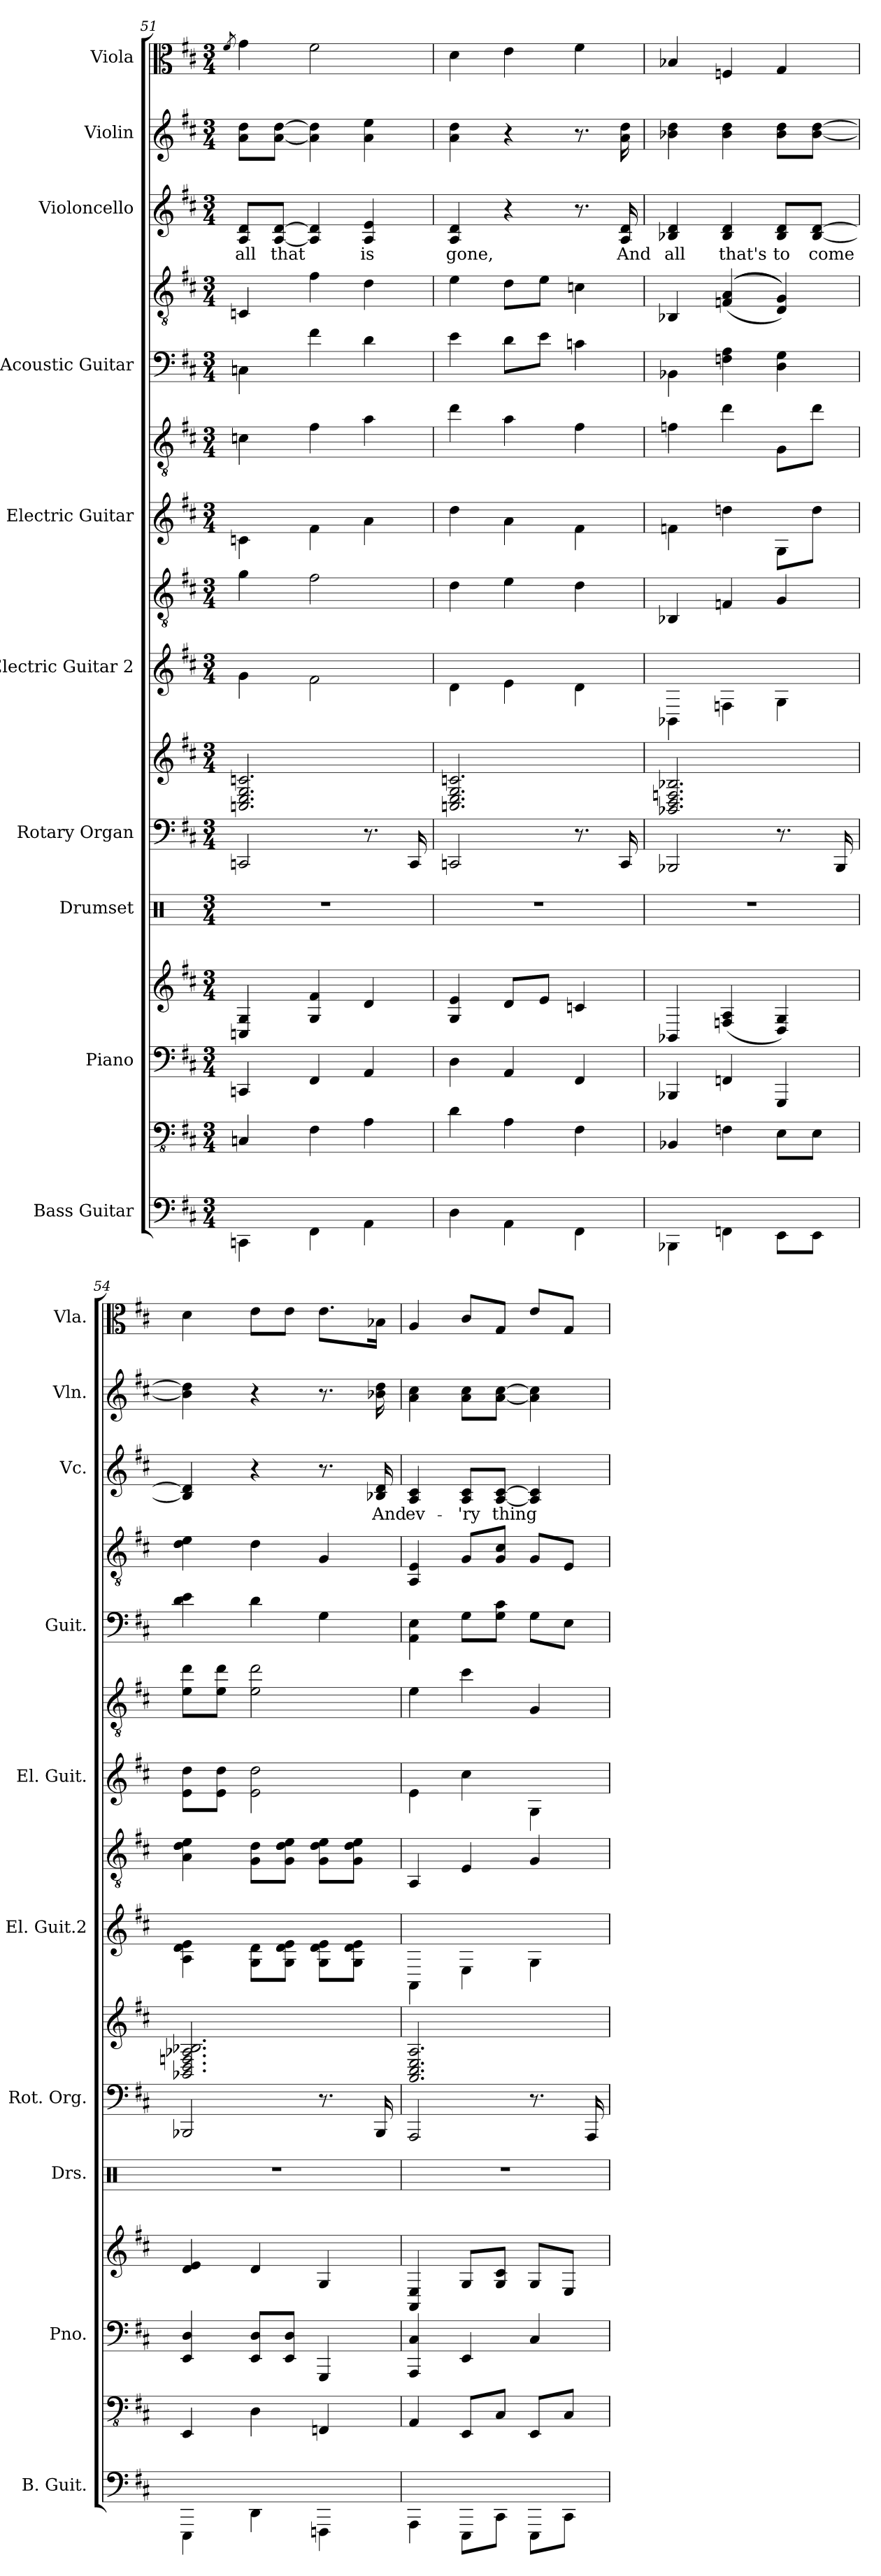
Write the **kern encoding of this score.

**kern	**kern	**kern	**kern	**kern	**kern	**kern	**kern	**kern	**kern	**kern	**kern	**kern	**kern	**text	**kern	**kern
*part10	*part10	*part9	*part9	*part8	*part7	*part7	*part6	*part6	*part5	*part5	*part4	*part4	*part3	*part3	*part2	*part1
*staff16	*staff15	*staff14	*staff13	*staff12	*staff11	*staff10	*staff9	*staff8	*staff7	*staff6	*staff5	*staff4	*staff3	*staff3	*staff2	*staff1
*I"Bass Guitar	*	*I"Piano	*	*I"Drumset	*I"Rotary Organ	*	*I"Electric Guitar 2	*	*I"Electric Guitar	*	*I"Acoustic Guitar	*	*I"Violoncello	*	*I"Violin	*I"Viola
*I'B. Guit.	*	*I'Pno.	*	*I'Drs.	*I'Rot. Org.	*	*I'El. Guit.2	*	*I'El. Guit.	*	*I'Guit.	*	*I'Vc.	*	*I'Vln.	*I'Vla.
*	*clefFv4	*clefF4	*clefG2	*clefX	*clefF4	*clefG2	*	*clefGv2	*	*clefGv2	*	*clefGv2	*clefG2	*	*clefG2	*clefC3
*k[f#c#]	*k[f#c#]	*k[f#c#]	*k[f#c#]	*k[]	*k[f#c#]	*k[f#c#]	*k[f#c#]	*k[f#c#]	*k[f#c#]	*k[f#c#]	*k[f#c#]	*k[f#c#]	*k[f#c#]	*	*k[f#c#]	*k[f#c#]
*M3/4	*M3/4	*M3/4	*M3/4	*M3/4	*M3/4	*M3/4	*M3/4	*M3/4	*M3/4	*M3/4	*M3/4	*M3/4	*M3/4	*	*M3/4	*M3/4
=51	=51	=51	=51	=51	=51	=51	=51	=51	=51	=51	=51	=51	=51	=51	=51	=51
.	.	.	.	.	.	.	.	.	.	.	.	.	.	.	.	8qf#/
4CCn\	4CCn/	4CCn/	4Cn/ 4G/	2.r	2CCn/	2.Cn/ 2.E/ 2.G/ 2.cn/	4g\	4g\	4cn\	4cn\	4Cn\	4Cn/	8A/ 8d/L	all	8a\ 8dd\L	4g\
.	.	.	.	.	.	.	.	.	.	.	.	.	[8A/ [8d/J	that	[8a\ [8dd\J	.
4FF#\	4FF#\	4FF#/	4G/ 4f#/	.	.	.	2f#\	2f#\	4f#\	4f#\	4f#\	4f#\	4A/] 4d/]	.	4a\] 4dd\]	2f#\
4AA\	4AA\	4AA/	4d/	.	8.r	.	.	.	4a\	4a\	4d\	4d\	4A/ 4e/	is	4a\ 4ee\	.
.	.	.	.	.	16CC/	.	.	.	.	.	.	.	.	.	.	.
=52	=52	=52	=52	=52	=52	=52	=52	=52	=52	=52	=52	=52	=52	=52	=52	=52
4D\	4D\	4D\	4G/ 4e/	2.r	2CCn/	2.Cn/ 2.E/ 2.G/ 2.cn/	4d\	4d\	4dd\	4dd\	4e\	4e\	4A/ 4d/	gone,	4a\ 4dd\	4d\
4AA\	4AA\	4AA/	8d/L	.	.	.	4e\	4e\	4a\	4a\	8d\L	8d\L	4r	.	4r	4e\
.	.	.	8e/J	.	.	.	.	.	.	.	8e\J	8e\J	.	.	.	.
4FF#\	4FF#\	4FF#/	4cn/	.	8.r	.	4d\	4d\	4f#\	4f#\	4cn\	4cn\	8.r	.	8.r	4f#\
.	.	.	.	.	16CC/	.	.	.	.	.	.	.	16A/ 16d/	And	16a\ 16dd\	.
=53	=53	=53	=53	=53	=53	=53	=53	=53	=53	=53	=53	=53	=53	=53	=53	=53
4BBB-X\	4BBB-X/	4BBB-X/	4BB-X/	2.r	2BBB-X/	2.BB-X/ 2.D/ 2.Fn/ 2.B-X/	4BB-X\	4BB-X/	4f\	4fn\	4BB-X\	4BB-X/	4B-X/ 4d/	all	4b-X\ 4dd\	4B-X/
4FFn\	4FFn\	4FFn/	(4Fn/ 4A/	.	.	.	4Fn\	4Fn/	4ddn\	4dd\	4Fn\ 4A\	((((4Fn/ 4A/	4B-/ 4d/	that's	4b-\ 4dd\	4Fn/
8EE\L	8EE\L	4GGG/	4D/ 4G/)	.	8.r	.	4G\	4G/	8G\L	8G\L	4D\ 4G\	4D/ 4G/))))	8B-/ 8d/L	to	8b-\ 8dd\L	4G/
8EE\J	8EE\J	.	.	.	.	.	.	.	8dd\J	8dd\J	.	.	[8B-/ [8d/J	come	[8b-\ [8dd\J	.
.	.	.	.	.	16BBB-/	.	.	.	.	.	.	.	.	.	.	.
=54	=54	=54	=54	=54	=54	=54	=54	=54	=54	=54	=54	=54	=54	=54	=54	=54
4EEE\	4EEE/	4EE/ 4D/	4d/ 4e/	2.r	2BBB-X/	2.BB-X/ 2.D/ 2.Fn/ 2.A-X/ 2.B-X/	4A\ 4d\ 4e\	4A\ 4d\ 4e\	8e\ 8dd\L	8e\ 8dd\L	4d\ 4e\	4d\ 4e\	4B-/] 4d/]	.	4b-\] 4dd\]	4d\
.	.	.	.	.	.	.	.	.	8e\ 8dd\J	8e\ 8dd\J	.	.	.	.	.	.
4DD\	4DD\	8EE/ 8D/L	4d/	.	.	.	8G\ 8d\L	8G\ 8d\L	2e\ 2dd\	2e\ 2dd\	4d\	4d\	4r	.	4r	8e\L
.	.	8EE/ 8D/J	.	.	.	.	8G\ 8d\ 8e\J	8G\ 8d\ 8e\J	.	.	.	.	.	.	.	8e\J
4FFFn\	4FFFn/	4GGG/	4G/	.	8.r	.	8G\ 8d\ 8e\L	8G\ 8d\ 8e\L	.	.	4G\	4G/	8.r	.	8.r	8.e\L
.	.	.	.	.	.	.	8G\ 8d\ 8e\J	8G\ 8d\ 8e\J	.	.	.	.	.	.	.	.
.	.	.	.	.	16BBB-/	.	.	.	.	.	.	.	16B-X/ 16d/	And	16b-X\ 16dd\	16B-X\Jk
!!LO:PB:g=z
=55	=55	=55	=55	=55	=55	=55	=55	=55	=55	=55	=55	=55	=55	=55	=55	=55
4AAA\	4AAA/	4AAA/ 4C#/	4AA/ 4E/	2.r	2AAA/	2.AA/ 2.C#/ 2.E/ 2.A/	4AA\	4AA/	4e\	4e\	4AA\ 4E\	4AA/ 4E/	4A/ 4c#/	ev-	4a\ 4cc#\	4A/
8EEE\L	8EEE/L	4EE/	8G/L	.	.	.	4E\	4E/	4cc#\	4cc#\	8G\L	8G/L	8A/ 8c#/L	-'ry	8a\ 8cc#\L	8c#/L
8CC#\J	8CC#/J	.	8G/ 8c#/J	.	.	.	.	.	.	.	8G\ 8c#\J	8G/ 8c#/J	[8A/ [8c#/J	thing	[8a\ [8cc#\J	8G/J
8EEE\L	8EEE/L	4C#/	8G/L	.	8.r	.	4G\	4G/	4G\	4G/	8G\L	8G/L	4A/] 4c#/]	.	4a\] 4cc#\]	8e/L
8CC#\J	8CC#/J	.	8E/J	.	.	.	.	.	.	.	8E\J	8E/J	.	.	.	8G/J
.	.	.	.	.	16AAA/	.	.	.	.	.	.	.	.	.	.	.
=	=	=	=	=	=	=	=	=	=	=	=	=	=	=	=	=
*-	*-	*-	*-	*-	*-	*-	*-	*-	*-	*-	*-	*-	*-	*-	*-	*-
